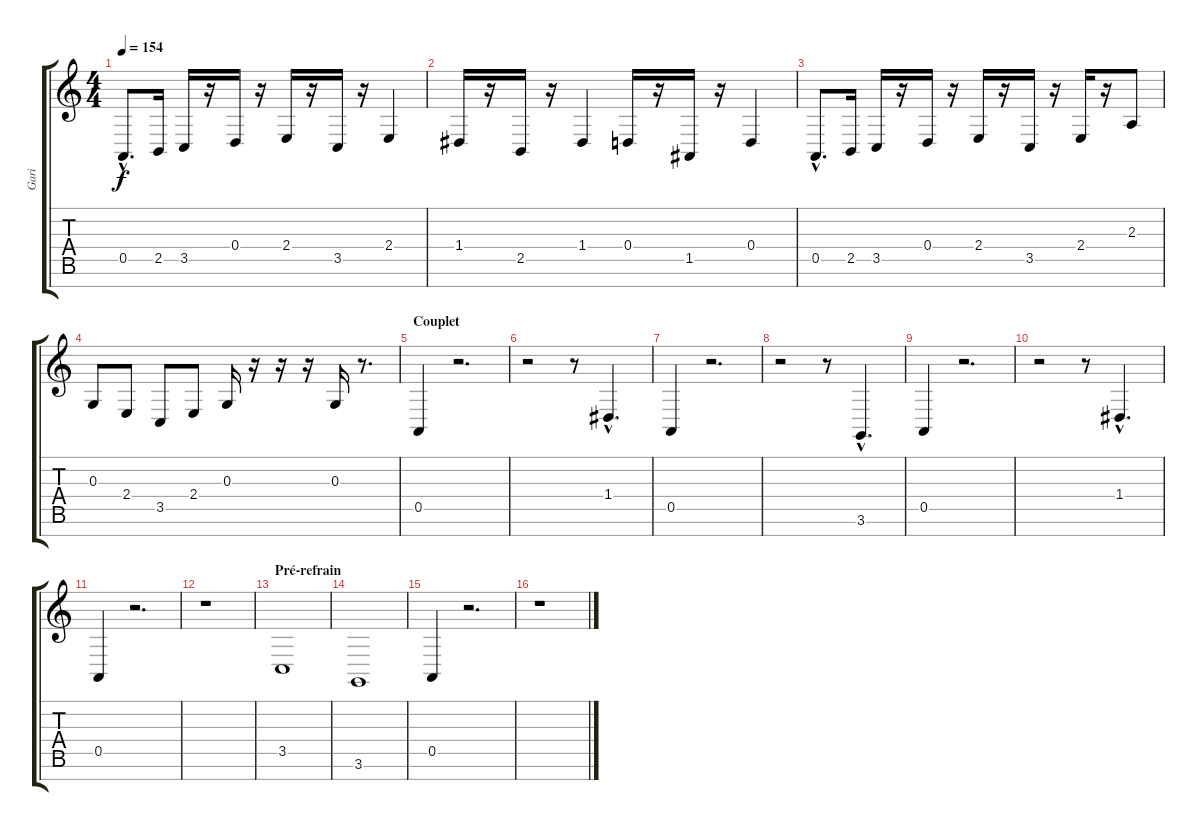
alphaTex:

\track ("Gari" "Gari") {instrument trombone}
\staff {score tabs}
\tuning (E4 B3 G3 D3 A2 E2 B1) {hide}
\ts (4 4)
\tempo 154
\clef g2
\ks c
0.5{hac}.8{d dy f} 2.5.16 3.5.16 r.16 0.4.16 r.16 2.4.16 r.16 3.5.16 r.16 2.4.4 |
1.4.16 r.16 2.5.16 r.16 1.4.4 0.4.16 r.16 1.5.16 r.16 0.4.4 |
0.5{hac}.8{d} 2.5.16 3.5.16 r.16 0.4.16 r.16 2.4.16 r.16 3.5.16 r.16 2.4.16 r.16 2.3.8 |
0.3.8 2.4.8 3.5.8 2.4.8 0.3.16 r.16 r.16 r.16 0.3.16 r.8{d} |
\section ("" "Couplet")
0.5.4 r.2{d} |
r.2 r.8 1.4{hac}.4{d} |
0.5.4 r.2{d} |
r.2 r.8 3.6{hac}.4{d} |
0.5.4 r.2{d} |
r.2 r.8 1.4{hac}.4{d} |
0.5.4 r.2{d} |
r.1 |
\section ("" "Pré-refrain")
3.5.1 |
3.6.1 |
0.5.4 r.2{d} |
r.1
